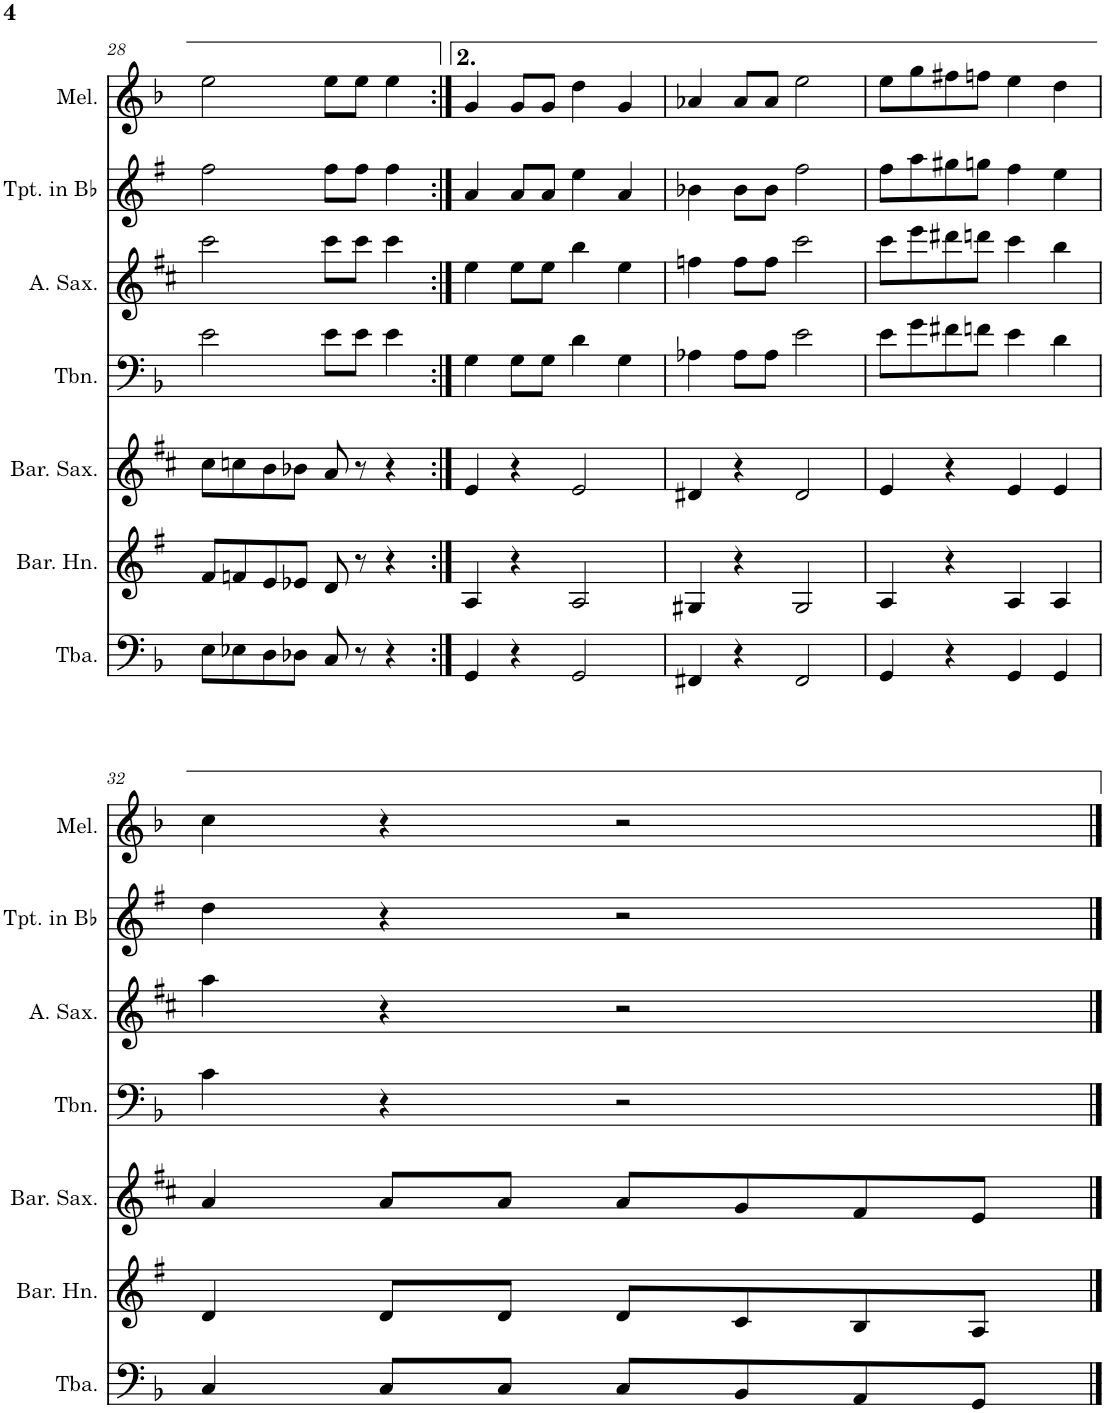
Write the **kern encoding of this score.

**kern	**kern	**kern	**kern	**kern	**kern	**kern
*part7	*part6	*part5	*part4	*part3	*part2	*part1
*staff7	*staff6	*staff5	*staff4	*staff3	*staff2	*staff1
*I"Tuba	*I"Baritone Horn	*I"Baritone Saxophone	*I"Trombone	*I"Alto Saxophone	*I"Trumpet in Bb	*I"Melodica
*I'Tba.	*I'Bar. Hn.	*I'Bar. Sax.	*I'Tbn.	*I'A. Sax.	*I'Tpt. in Bb	*I'Mel.
!!LO:PB:g=z
*clefF4	*clefG2	*clefG2	*clefF4	*clefG2	*clefG2	*clefG2
*	*Trd8c14	*Trd12c21	*	*Trd5c9	*Trd1c2	*
*k[b-]	*k[f#]	*k[f#c#]	*k[b-]	*k[f#c#]	*k[f#]	*k[b-]
*M2/2	*M2/2	*M2/2	*M2/2	*M2/2	*M2/2	*M2/2
*met(c|)	*met(c|)	*met(c|)	*met(c|)	*met(c|)	*met(c|)	*met(c|)
=28	=28	=28	=28	=28	=28	=28
8E\L	8f#/L	8cc#\L	2e\	2ccc#\	2ff#\	2ee\
8E-X\	8fn/	8ccn\	.	.	.	.
8D\	8e/	8b\	.	.	.	.
8D-X\J	8e-X/J	8b-X\J	.	.	.	.
8C/	8d/	8a/	8e\L	8ccc#\L	8ff#\L	8ee\L
8r	8r	8r	8e\J	8ccc#\J	8ff#\J	8ee\J
4r	4r	4r	4e\	4ccc#\	4ff#\	4ee\
=29:|!	=29:|!	=29:|!	=29:|!	=29:|!	=29:|!	=29:|!
4GG/	4A/	4e/	4G\	4ee\	4a/	4g/
4r	4r	4r	8G\L	8ee\L	8a/L	8g/L
.	.	.	8G\J	8ee\J	8a/J	8g/J
2GG/	2A/	2e/	4d\	4bb\	4ee\	4dd\
.	.	.	4G\	4ee\	4a/	4g/
=30	=30	=30	=30	=30	=30	=30
4FF#X/	4G#X/	4d#X/	4A-X\	4ffn\	4b-X\	4a-X/
4r	4r	4r	8A-\L	8ff\L	8b-\L	8a-/L
.	.	.	8A-\J	8ff\J	8b-\J	8a-/J
2FF#/	2G#/	2d#/	2e\	2ccc#\	2ff#\	2ee\
=31	=31	=31	=31	=31	=31	=31
4GG/	4A/	4e/	8e\L	8ccc#\L	8ff#\L	8ee\L
.	.	.	8g\	8eee\	8aa\	8gg\
4r	4r	4r	8f#X\	8ddd#X\	8gg#X\	8ff#X\
.	.	.	8fn\J	8dddn\J	8ggn\J	8ffn\J
4GG/	4A/	4e/	4e\	4ccc#\	4ff#\	4ee\
4GG/	4A/	4e/	4d\	4bb\	4ee\	4dd\
!!LO:LB:g=z
=32	=32	=32	=32	=32	=32	=32
4C/	4d/	4a/	4c\	4aa\	4dd\	4cc\
8C/L	8d/L	8a/L	4r	4r	4r	4r
8C/J	8d/J	8a/J	.	.	.	.
8C/L	8d/L	8a/L	2r	2r	2r	2r
8BB-/	8c/	8g/	.	.	.	.
8AA/	8B/	8f#/	.	.	.	.
8GG/J	8A/J	8e/J	.	.	.	.
==	==	==	==	==	==	==
*-	*-	*-	*-	*-	*-	*-
